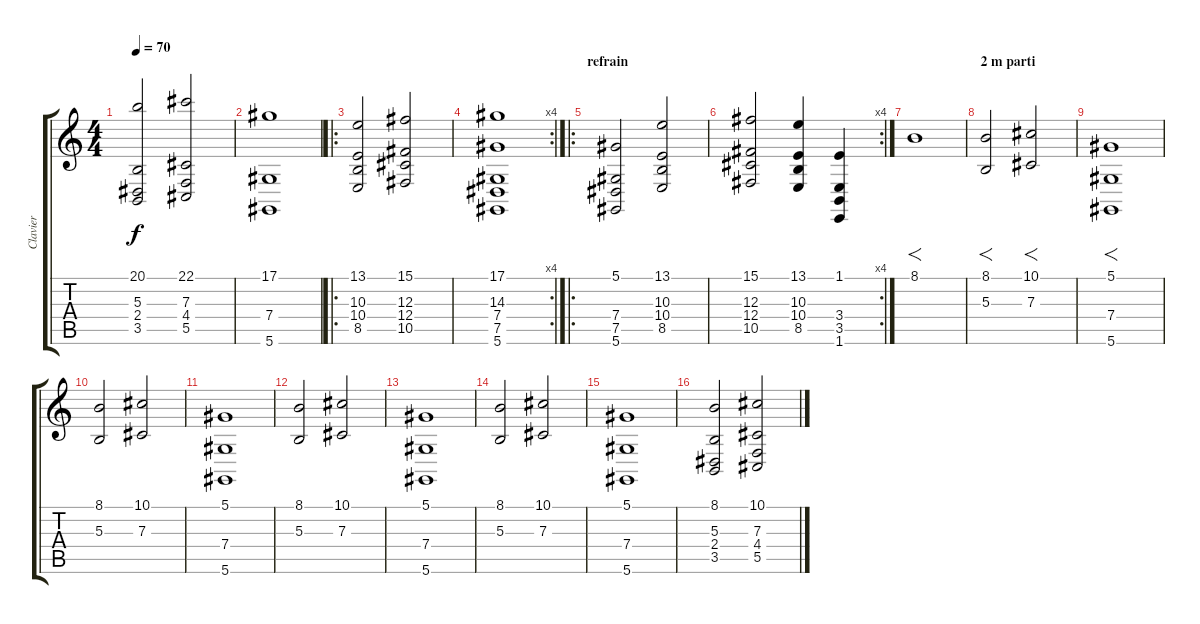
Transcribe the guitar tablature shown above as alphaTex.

\track ("Clavier" "Clavier") {instrument stringensemble1}
\staff {score tabs}
\tuning (Eb4 Bb3 Gb3 Db3 Ab2 Eb2) {hide}
\ts (4 4)
\tempo 70
\clef g2
\ks c
(20.1 5.3 2.4 3.5).2{dy f} (22.1 7.3 4.4 5.5).2 |
(17.1 7.4 5.6).1 |
\ro
(13.1 10.3 10.4 8.5).2 (15.1 12.3 12.4 10.5).2 |
\rc 4
(17.1 14.3 7.4 7.5 5.6).1 |
\ro
\section ("" "refrain")
(5.1 7.4 7.5 5.6).2 (13.1 10.3 10.4 8.5).2 |
\rc 4
(15.1 12.3 12.4 10.5).2 (13.1 10.3 10.4 8.5).4 (1.1 3.4 3.5 1.6).4 |
8.1.1{f} |
\section ("" "2 m parti")
(8.1 5.3).2{f} (10.1 7.3).2{f} |
(5.1 7.4 5.6).1{f} |
(8.1 5.3).2 (10.1 7.3).2 |
(5.1 7.4 5.6).1 |
(8.1 5.3).2 (10.1 7.3).2 |
(5.1 7.4 5.6).1 |
(8.1 5.3).2 (10.1 7.3).2 |
(5.1 7.4 5.6).1 |
(8.1 5.3 2.4 3.5).2 (10.1 7.3 4.4 5.5).2
